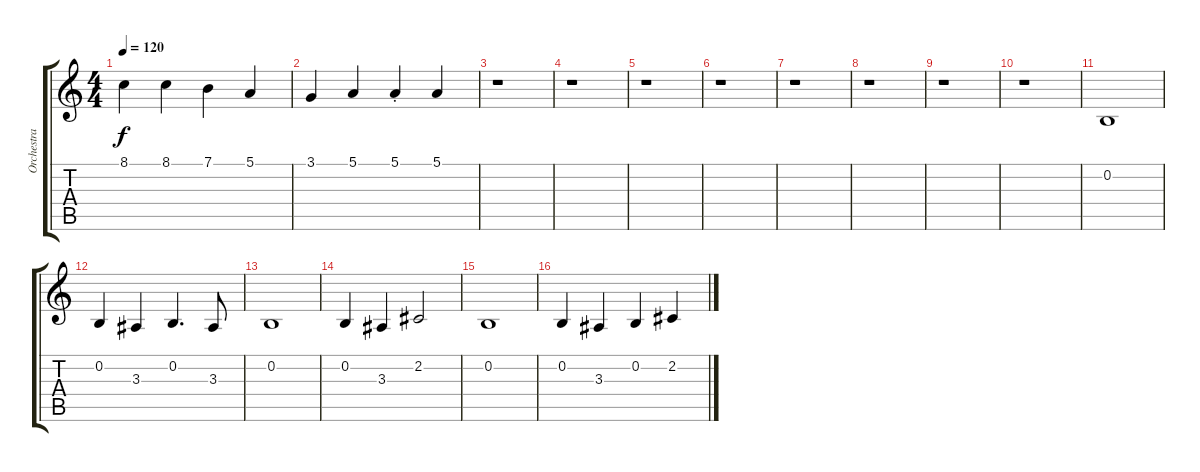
\track ("Orchestra" "Orchestra") {instrument viola}
\staff {score tabs}
\tuning (E4 B3 G3 D3 A2 E2) {hide}
\ts (4 4)
\tempo 120
\clef g2
\ks c
8.1.4{dy f} 8.1.4 7.1.4 5.1.4 |
3.1.4 5.1.4 5.1{st}.4 5.1.4 |
r.1 |
r.1 |
r.1 |
r.1 |
r.1 |
r.1 |
r.1 |
r.1 |
0.2.1{volume 6} |
0.2.4 3.3.4 0.2.4{d} 3.3.8 |
0.2.1 |
0.2.4 3.3.4 2.2.2 |
0.2.1 |
0.2.4 3.3.4 0.2.4 2.2.4
